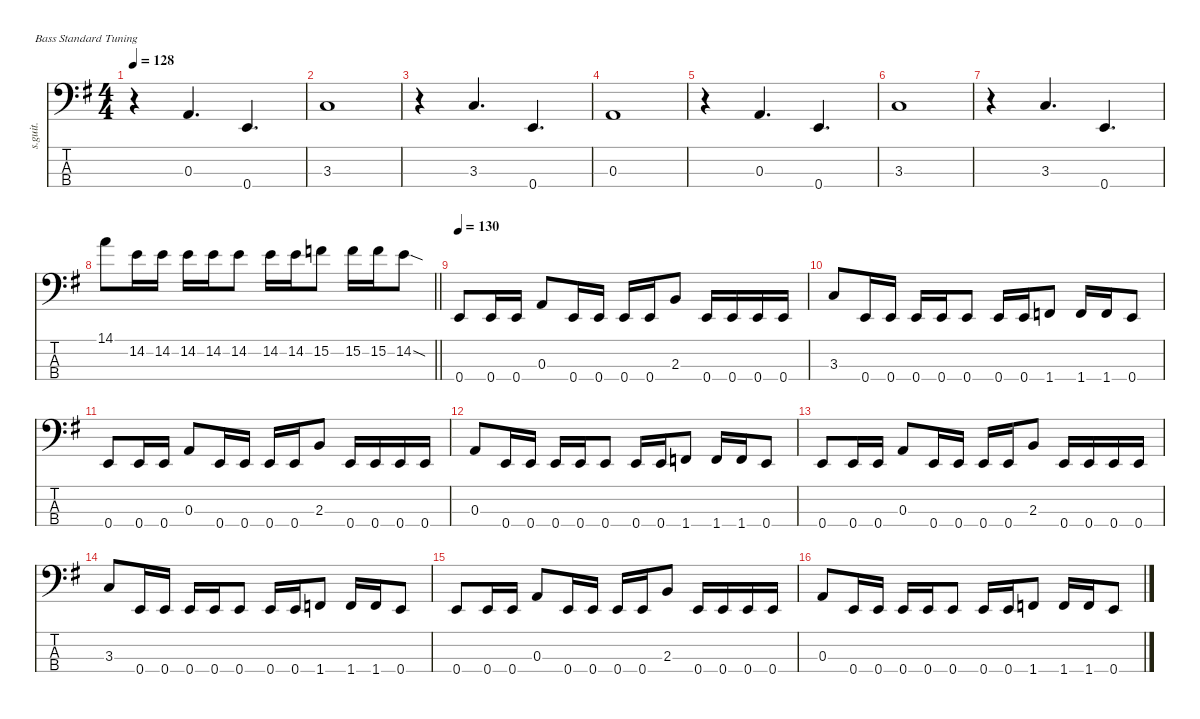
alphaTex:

\defaultSystemsLayout 4
\hideDynamics
\bracketExtendMode nobrackets
\otherSystemsTrackNameOrientation horizontal
\track ("Cliff Burton (Bass)" "s.guit.") {instrument electricbassfinger}
\staff {score tabs}
\tuning (G2 D2 A1 E1)
\ts (4 4)
\tempo 128
\clef f4
\ks eminor
r.4{dy f beam Down} 0.3{acc forcenatural}.4{d beam Up} 0.4{acc forcenatural}.4{d beam Up} |
3.3{acc forcenatural}.1{beam Up} |
r.4{beam Down} 3.3{acc forcenatural}.4{d beam Up} 0.4{acc forcenatural}.4{d beam Up} |
0.3{acc forcenatural}.1{beam Up} |
r.4{beam Down} 0.3{acc forcenatural}.4{d beam Up} 0.4{acc forcenatural}.4{d beam Up} |
3.3{acc forcenatural}.1{beam Up} |
r.4{beam Down} 3.3{acc forcenatural}.4{d beam Up} 0.4{acc forcenatural}.4{d beam Up} |
\barLineRight lightlight
14.1{acc forcenatural}.8{instrument overdrivenguitar beam Down} 14.2{acc forcenatural}.16{beam Down} 14.2{acc forcenatural}.16{beam Down} 14.2{acc forcenatural}.16{beam Down} 14.2{acc forcenatural}.16{beam Down} 14.2{acc forcenatural}.8{beam Down} 14.2{acc forcenatural}.16{beam Down} 14.2{acc forcenatural}.16{beam Down} 15.2{acc forcenatural}.8{beam Down} 15.2{acc forcenatural}.16{beam Down} 15.2{acc forcenatural}.16{beam Down} 14.2{sod acc forcenatural}.8{beam Down} |
\tempo 130
0.4{acc forcenatural}.8{instrument electricbassfinger beam Up} 0.4{acc forcenatural}.16{beam Up} 0.4{acc forcenatural}.16{beam Up} 0.3{acc forcenatural}.8{beam Up} 0.4{acc forcenatural}.16{beam Up} 0.4{acc forcenatural}.16{beam Up} 0.4{acc forcenatural}.16{beam Up} 0.4{acc forcenatural}.16{beam Up} 2.3{acc forcenatural}.8{beam Up} 0.4{acc forcenatural}.16{beam Up} 0.4{acc forcenatural}.16{beam Up} 0.4{acc forcenatural}.16{beam Up} 0.4{acc forcenatural}.16{beam Up} |
3.3{acc forcenatural}.8{beam Up} 0.4{acc forcenatural}.16{beam Up} 0.4{acc forcenatural}.16{beam Up} 0.4{acc forcenatural}.16{beam Up} 0.4{acc forcenatural}.16{beam Up} 0.4{acc forcenatural}.8{beam Up} 0.4{acc forcenatural}.16{beam Up} 0.4{acc forcenatural}.16{beam Up} 1.4{acc forcenatural}.8{beam Up} 1.4{acc forcenatural}.16{beam Up} 1.4{acc forcenatural}.16{beam Up} 0.4{acc forcenatural}.8{beam Up} |
0.4{acc forcenatural}.8{beam Up} 0.4{acc forcenatural}.16{beam Up} 0.4{acc forcenatural}.16{beam Up} 0.3{acc forcenatural}.8{beam Up} 0.4{acc forcenatural}.16{beam Up} 0.4{acc forcenatural}.16{beam Up} 0.4{acc forcenatural}.16{beam Up} 0.4{acc forcenatural}.16{beam Up} 2.3{acc forcenatural}.8{beam Up} 0.4{acc forcenatural}.16{beam Up} 0.4{acc forcenatural}.16{beam Up} 0.4{acc forcenatural}.16{beam Up} 0.4{acc forcenatural}.16{beam Up} |
0.3{acc forcenatural}.8{beam Up} 0.4{acc forcenatural}.16{beam Up} 0.4{acc forcenatural}.16{beam Up} 0.4{acc forcenatural}.16{beam Up} 0.4{acc forcenatural}.16{beam Up} 0.4{acc forcenatural}.8{beam Up} 0.4{acc forcenatural}.16{beam Up} 0.4{acc forcenatural}.16{beam Up} 1.4{acc forcenatural}.8{beam Up} 1.4{acc forcenatural}.16{beam Up} 1.4{acc forcenatural}.16{beam Up} 0.4{acc forcenatural}.8{beam Up} |
0.4{acc forcenatural}.8{beam Up} 0.4{acc forcenatural}.16{beam Up} 0.4{acc forcenatural}.16{beam Up} 0.3{acc forcenatural}.8{beam Up} 0.4{acc forcenatural}.16{beam Up} 0.4{acc forcenatural}.16{beam Up} 0.4{acc forcenatural}.16{beam Up} 0.4{acc forcenatural}.16{beam Up} 2.3{acc forcenatural}.8{beam Up} 0.4{acc forcenatural}.16{beam Up} 0.4{acc forcenatural}.16{beam Up} 0.4{acc forcenatural}.16{beam Up} 0.4{acc forcenatural}.16{beam Up} |
3.3{acc forcenatural}.8{beam Up} 0.4{acc forcenatural}.16{beam Up} 0.4{acc forcenatural}.16{beam Up} 0.4{acc forcenatural}.16{beam Up} 0.4{acc forcenatural}.16{beam Up} 0.4{acc forcenatural}.8{beam Up} 0.4{acc forcenatural}.16{beam Up} 0.4{acc forcenatural}.16{beam Up} 1.4{acc forcenatural}.8{beam Up} 1.4{acc forcenatural}.16{beam Up} 1.4{acc forcenatural}.16{beam Up} 0.4{acc forcenatural}.8{beam Up} |
0.4{acc forcenatural}.8{beam Up} 0.4{acc forcenatural}.16{beam Up} 0.4{acc forcenatural}.16{beam Up} 0.3{acc forcenatural}.8{beam Up} 0.4{acc forcenatural}.16{beam Up} 0.4{acc forcenatural}.16{beam Up} 0.4{acc forcenatural}.16{beam Up} 0.4{acc forcenatural}.16{beam Up} 2.3{acc forcenatural}.8{beam Up} 0.4{acc forcenatural}.16{beam Up} 0.4{acc forcenatural}.16{beam Up} 0.4{acc forcenatural}.16{beam Up} 0.4{acc forcenatural}.16{beam Up} |
0.3{acc forcenatural}.8{beam Up} 0.4{acc forcenatural}.16{beam Up} 0.4{acc forcenatural}.16{beam Up} 0.4{acc forcenatural}.16{beam Up} 0.4{acc forcenatural}.16{beam Up} 0.4{acc forcenatural}.8{beam Up} 0.4{acc forcenatural}.16{beam Up} 0.4{acc forcenatural}.16{beam Up} 1.4{acc forcenatural}.8{beam Up} 1.4{acc forcenatural}.16{beam Up} 1.4{acc forcenatural}.16{beam Up} 0.4{acc forcenatural}.8{beam Up}
